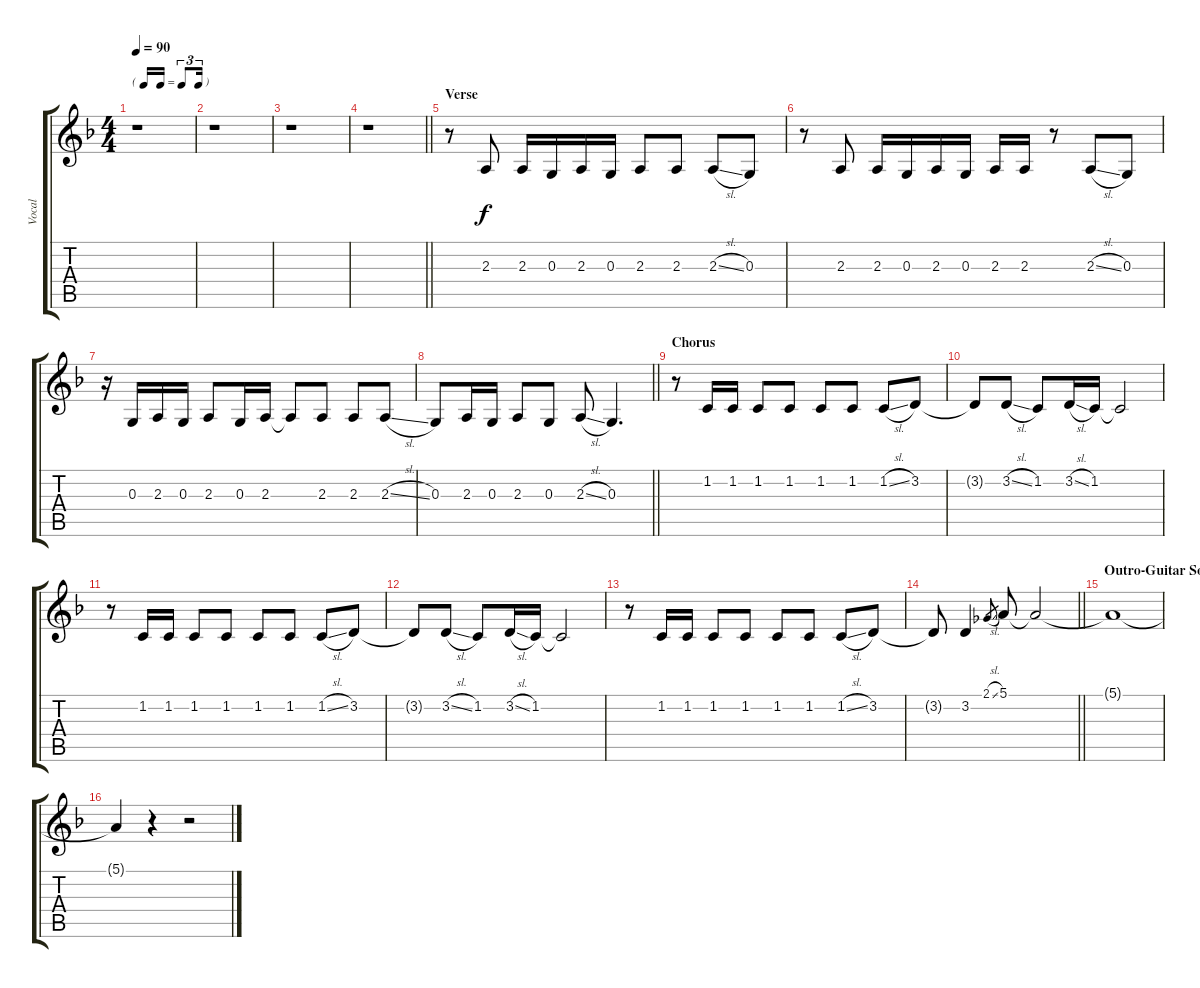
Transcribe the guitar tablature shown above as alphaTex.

\track ("Vocal" "Vocal") {instrument tenorsax}
\staff {score tabs}
\tuning (E4 B3 G3 D3 A2 E2) {hide}
\ts (4 4)
\tf triplet16th
\tempo 90
\clef g2
\ks f
r.1{dy f} |
r.1 |
r.1 |
\barLineRight lightlight
r.1 |
\section ("" "Verse")
r.8 2.3.8 2.3.16 0.3.16 2.3.16 0.3.16 2.3.8 2.3.8 2.3{sl}.8 0.3.8 |
r.8 2.3.8 2.3.16 0.3.16 2.3.16 0.3.16 2.3.16 2.3.16 r.8 2.3{sl}.8 0.3.8 |
r.16 0.3.16 2.3.16 0.3.16 2.3.8 0.3.16 2.3.16 2.3{t}.8 2.3.8 2.3.8 2.3{sl}.8 |
\barLineRight lightlight
0.3.8 2.3.16 0.3.16 2.3.8 0.3.8 2.3{sl}.8 0.3.4{d} |
\section ("" "Chorus")
r.8 1.2.16 1.2.16 1.2.8 1.2.8 1.2.8 1.2.8 1.2{sl}.8 3.2.8 |
3.2{t}.8 3.2{sl}.8 1.2.8 3.2{sl}.16 1.2.16 1.2{t}.2 |
r.8 1.2.16 1.2.16 1.2.8 1.2.8 1.2.8 1.2.8 1.2{sl}.8 3.2.8 |
3.2{t}.8 3.2{sl}.8 1.2.8 3.2{sl}.16 1.2.16 1.2{t}.2 |
r.8 1.2.16 1.2.16 1.2.8 1.2.8 1.2.8 1.2.8 1.2{sl}.8 3.2.8 |
\barLineRight lightlight
3.2{t}.8 3.2.4 2.1{sl}.8{gr} 5.1.8 5.1{t}.2 |
\section ("" "Outro-Guitar Solo")
5.1{t}.1 |
5.1{t}.4 r.4 r.2
